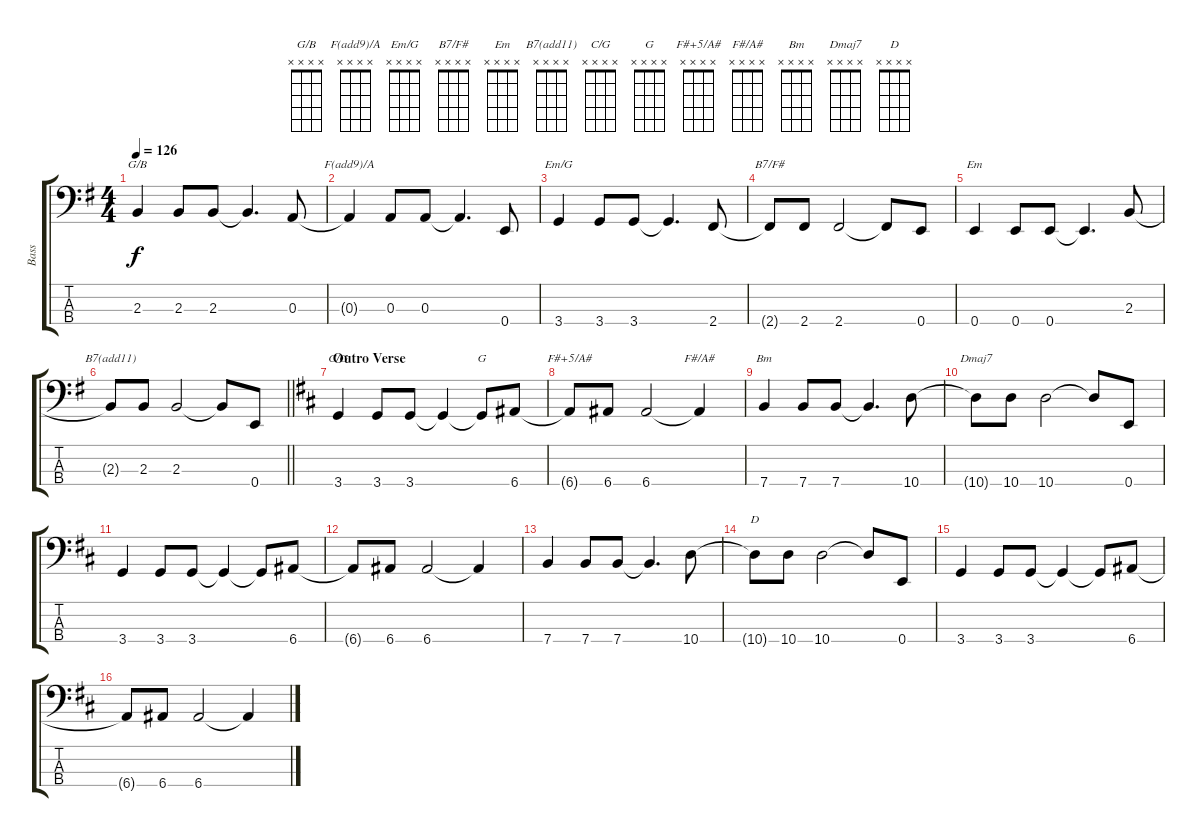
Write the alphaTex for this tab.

\track ("Bass" "Bass") {instrument electricbassfinger}
\staff {score tabs}
\tuning (G2 D2 A1 E1) {hide}
\chord ("G/B" x x x x)
\chord ("F(add9)/A" x x x x)
\chord ("Em/G" x x x x)
\chord ("B7/F#" x x x x)
\chord ("Em" x x x x)
\chord ("B7(add11)" x x x x)
\chord ("C/G" x x x x)
\chord ("G" x x x x)
\chord ("F#+5/A#" x x x x)
\chord ("F#/A#" x x x x)
\chord ("Bm" x x x x)
\chord ("Dmaj7" x x x x)
\chord ("D" x x x x)
\ts (4 4)
\tempo 126
\clef f4
\ks eminor
2.3.4{ch "G/B" dy f} 2.3.8 2.3.8 2.3{t}.4{d} 0.3.8 |
0.3{t}.4{ch "F(add9)/A"} 0.3.8 0.3.8 0.3{t}.4{d} 0.4.8 |
3.4.4{ch "Em/G"} 3.4.8 3.4.8 3.4{t}.4{d} 2.4.8 |
2.4{t}.8{ch "B7/F#"} 2.4.8 2.4.2 2.4{t}.8 0.4.8 |
0.4.4{ch "Em"} 0.4.8 0.4.8 0.4{t}.4{d} 2.3.8 |
\barLineRight lightlight
2.3{t}.8{ch "B7(add11)"} 2.3.8 2.3.2 2.3{t}.8 0.4.8 |
\section ("" "Outro Verse")
\ks bminor
3.4.4{ch "C/G"} 3.4.8 3.4.8 3.4{t}.4 3.4{t}.8{ch "G"} 6.4.8 |
6.4{t}.8{ch "F#+5/A#"} 6.4.8 6.4.2 6.4{t}.4{ch "F#/A#"} |
7.4.4{ch "Bm"} 7.4.8 7.4.8 7.4{t}.4{d} 10.4.8 |
10.4{t}.8{ch "Dmaj7"} 10.4.8 10.4.2 10.4{t}.8 0.4.8 |
3.4.4 3.4.8 3.4.8 3.4{t}.4 3.4{t}.8 6.4.8 |
6.4{t}.8 6.4.8 6.4.2 6.4{t}.4 |
7.4.4 7.4.8 7.4.8 7.4{t}.4{d} 10.4.8 |
10.4{t}.8{ch "D"} 10.4.8 10.4.2 10.4{t}.8 0.4.8 |
3.4.4 3.4.8 3.4.8 3.4{t}.4 3.4{t}.8 6.4.8 |
6.4{t}.8 6.4.8 6.4.2 6.4{t}.4
